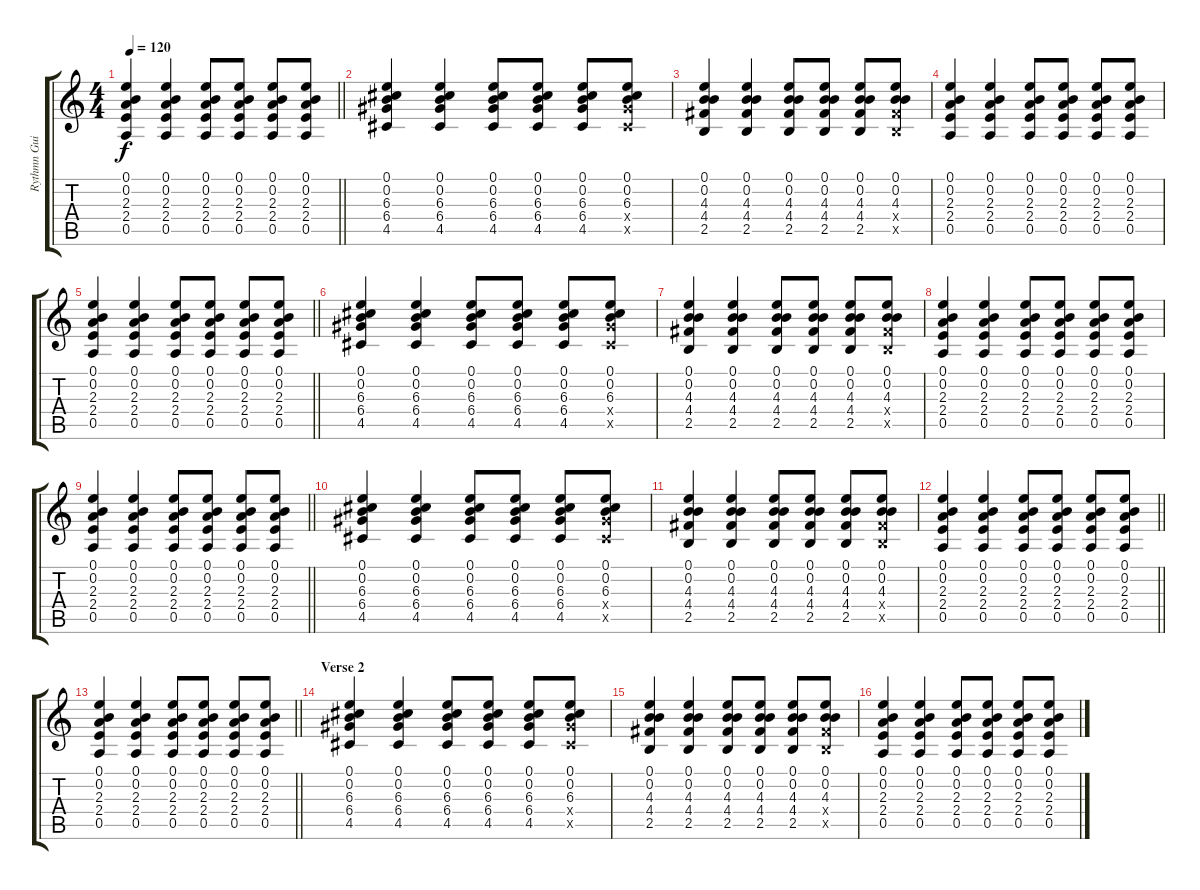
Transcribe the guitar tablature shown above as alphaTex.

\track ("Rythmn Guitar" "Rythmn Gui") {instrument acousticguitarsteel}
\staff {score tabs}
\tuning (E4 B3 G3 D3 A2 E2) {hide}
\ts (4 4)
\tempo 120
\clef g2
\barLineRight lightlight
\ks c
(0.1 0.2 2.3 2.4 0.5).4{dy f} (0.1 0.2 2.3 2.4 0.5).4 (0.1 0.2 2.3 2.4 0.5).8 (0.1 0.2 2.3 2.4 0.5).8 (0.1 0.2 2.3 2.4 0.5).8 (0.1 0.2 2.3 2.4 0.5).8 |
(0.1 0.2 6.3 6.4 4.5).4 (0.1 0.2 6.3 6.4 4.5).4 (0.1 0.2 6.3 6.4 4.5).8 (0.1 0.2 6.3 6.4 4.5).8 (0.1 0.2 6.3 6.4 4.5).8 (0.1 0.2 6.3 6.4{x} 4.5{x}).8 |
(0.1 0.2 4.3 4.4 2.5).4 (0.1 0.2 4.3 4.4 2.5).4 (0.1 0.2 4.3 4.4 2.5).8 (0.1 0.2 4.3 4.4 2.5).8 (0.1 0.2 4.3 4.4 2.5).8 (0.1 0.2 4.3 4.4{x} 2.5{x}).8 |
(0.1 0.2 2.3 2.4 0.5).4 (0.1 0.2 2.3 2.4 0.5).4 (0.1 0.2 2.3 2.4 0.5).8 (0.1 0.2 2.3 2.4 0.5).8 (0.1 0.2 2.3 2.4 0.5).8 (0.1 0.2 2.3 2.4 0.5).8 |
\barLineRight lightlight
(0.1 0.2 2.3 2.4 0.5).4 (0.1 0.2 2.3 2.4 0.5).4 (0.1 0.2 2.3 2.4 0.5).8 (0.1 0.2 2.3 2.4 0.5).8 (0.1 0.2 2.3 2.4 0.5).8 (0.1 0.2 2.3 2.4 0.5).8 |
(0.1 0.2 6.3 6.4 4.5).4 (0.1 0.2 6.3 6.4 4.5).4 (0.1 0.2 6.3 6.4 4.5).8 (0.1 0.2 6.3 6.4 4.5).8 (0.1 0.2 6.3 6.4 4.5).8 (0.1 0.2 6.3 6.4{x} 4.5{x}).8 |
(0.1 0.2 4.3 4.4 2.5).4 (0.1 0.2 4.3 4.4 2.5).4 (0.1 0.2 4.3 4.4 2.5).8 (0.1 0.2 4.3 4.4 2.5).8 (0.1 0.2 4.3 4.4 2.5).8 (0.1 0.2 4.3 4.4{x} 2.5{x}).8 |
(0.1 0.2 2.3 2.4 0.5).4 (0.1 0.2 2.3 2.4 0.5).4 (0.1 0.2 2.3 2.4 0.5).8 (0.1 0.2 2.3 2.4 0.5).8 (0.1 0.2 2.3 2.4 0.5).8 (0.1 0.2 2.3 2.4 0.5).8 |
\barLineRight lightlight
(0.1 0.2 2.3 2.4 0.5).4 (0.1 0.2 2.3 2.4 0.5).4 (0.1 0.2 2.3 2.4 0.5).8 (0.1 0.2 2.3 2.4 0.5).8 (0.1 0.2 2.3 2.4 0.5).8 (0.1 0.2 2.3 2.4 0.5).8 |
(0.1 0.2 6.3 6.4 4.5).4 (0.1 0.2 6.3 6.4 4.5).4 (0.1 0.2 6.3 6.4 4.5).8 (0.1 0.2 6.3 6.4 4.5).8 (0.1 0.2 6.3 6.4 4.5).8 (0.1 0.2 6.3 6.4{x} 4.5{x}).8 |
(0.1 0.2 4.3 4.4 2.5).4 (0.1 0.2 4.3 4.4 2.5).4 (0.1 0.2 4.3 4.4 2.5).8 (0.1 0.2 4.3 4.4 2.5).8 (0.1 0.2 4.3 4.4 2.5).8 (0.1 0.2 4.3 4.4{x} 2.5{x}).8 |
\barLineRight lightlight
(0.1 0.2 2.3 2.4 0.5).4 (0.1 0.2 2.3 2.4 0.5).4 (0.1 0.2 2.3 2.4 0.5).8 (0.1 0.2 2.3 2.4 0.5).8 (0.1 0.2 2.3 2.4 0.5).8 (0.1 0.2 2.3 2.4 0.5).8 |
\section ("" "")
\barLineRight lightlight
(0.1 0.2 2.3 2.4 0.5).4 (0.1 0.2 2.3 2.4 0.5).4 (0.1 0.2 2.3 2.4 0.5).8 (0.1 0.2 2.3 2.4 0.5).8 (0.1 0.2 2.3 2.4 0.5).8 (0.1 0.2 2.3 2.4 0.5).8 |
\section ("" "Verse 2")
(0.1 0.2 6.3 6.4 4.5).4 (0.1 0.2 6.3 6.4 4.5).4 (0.1 0.2 6.3 6.4 4.5).8 (0.1 0.2 6.3 6.4 4.5).8 (0.1 0.2 6.3 6.4 4.5).8 (0.1 0.2 6.3 6.4{x} 4.5{x}).8 |
(0.1 0.2 4.3 4.4 2.5).4 (0.1 0.2 4.3 4.4 2.5).4 (0.1 0.2 4.3 4.4 2.5).8 (0.1 0.2 4.3 4.4 2.5).8 (0.1 0.2 4.3 4.4 2.5).8 (0.1 0.2 4.3 4.4{x} 2.5{x}).8 |
(0.1 0.2 2.3 2.4 0.5).4 (0.1 0.2 2.3 2.4 0.5).4 (0.1 0.2 2.3 2.4 0.5).8 (0.1 0.2 2.3 2.4 0.5).8 (0.1 0.2 2.3 2.4 0.5).8 (0.1 0.2 2.3 2.4 0.5).8
